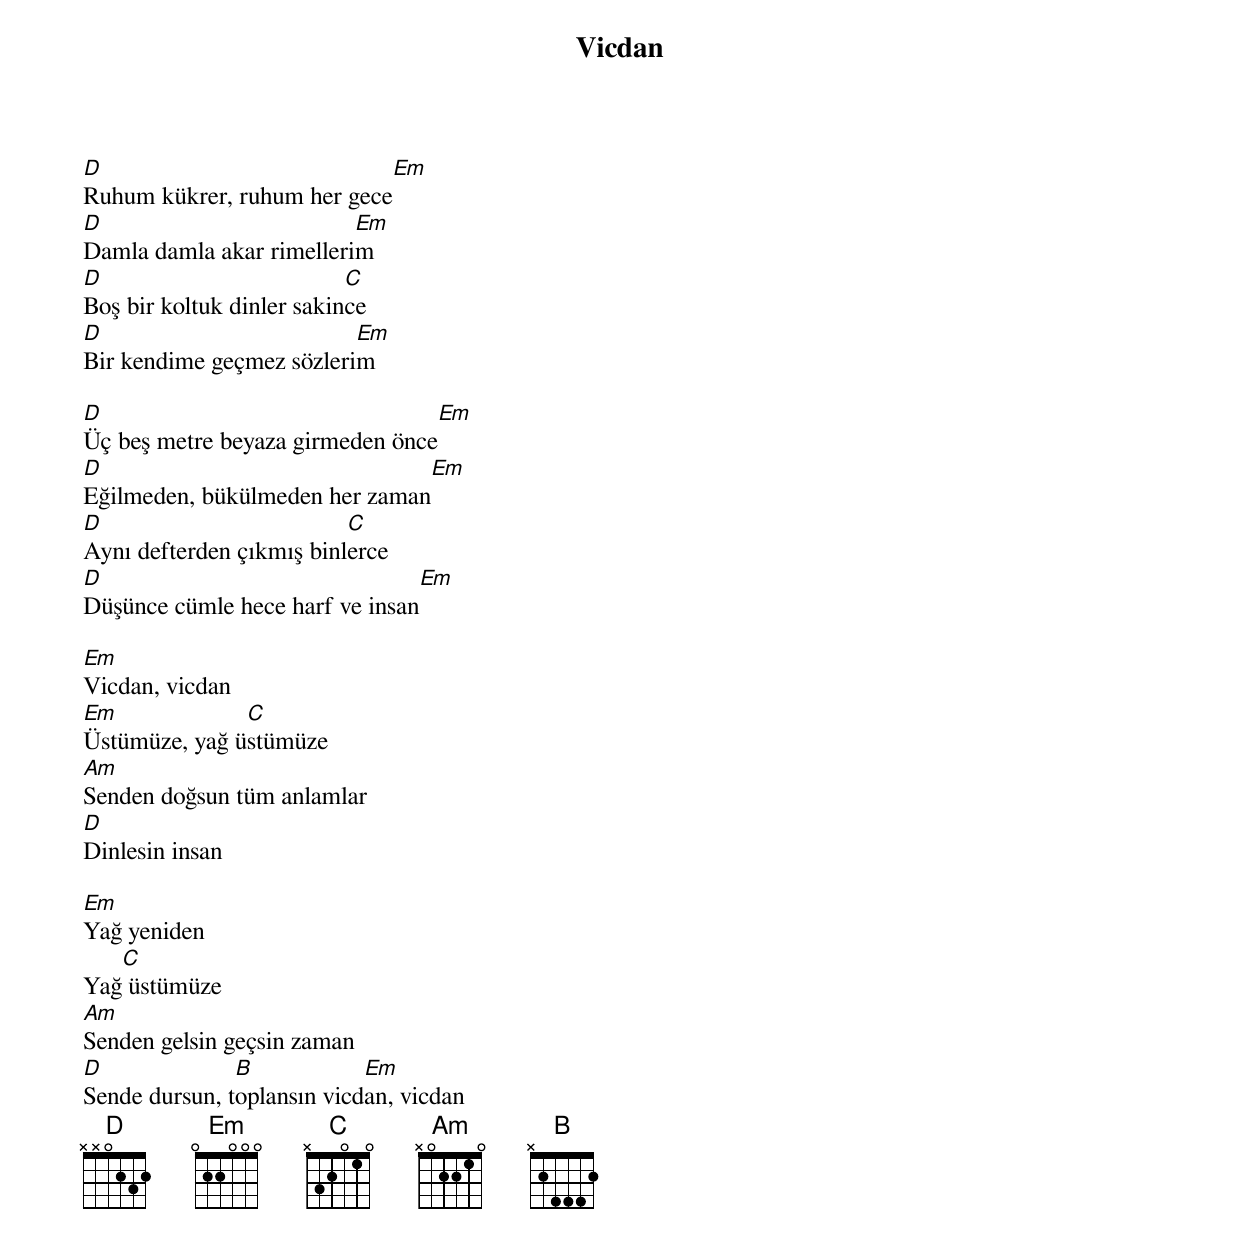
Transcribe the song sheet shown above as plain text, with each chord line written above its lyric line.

{title: Vicdan}
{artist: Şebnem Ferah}

D                             Em
Ruhum kükrer, ruhum her gece
D                         Em
Damla damla akar rimellerim
D                          C
Boş bir koltuk dinler sakince
D                         Em
Bir kendime geçmez sözlerim

D                                  Em
Üç beş metre beyaza girmeden önce
D                               Em
Eğilmeden, bükülmeden her zaman
D                         C
Aynı defterden çıkmış binlerce
D                               Em
Düşünce cümle hece harf ve insan

Em
Vicdan, vicdan
Em             C
Üstümüze, yağ üstümüze
Am
Senden doğsun tüm anlamlar
D
Dinlesin insan

Em
Yağ yeniden
   C
Yağ üstümüze
Am
Senden gelsin geçsin zaman
D              B            Em
Sende dursun, toplansın vicdan, vicdan
